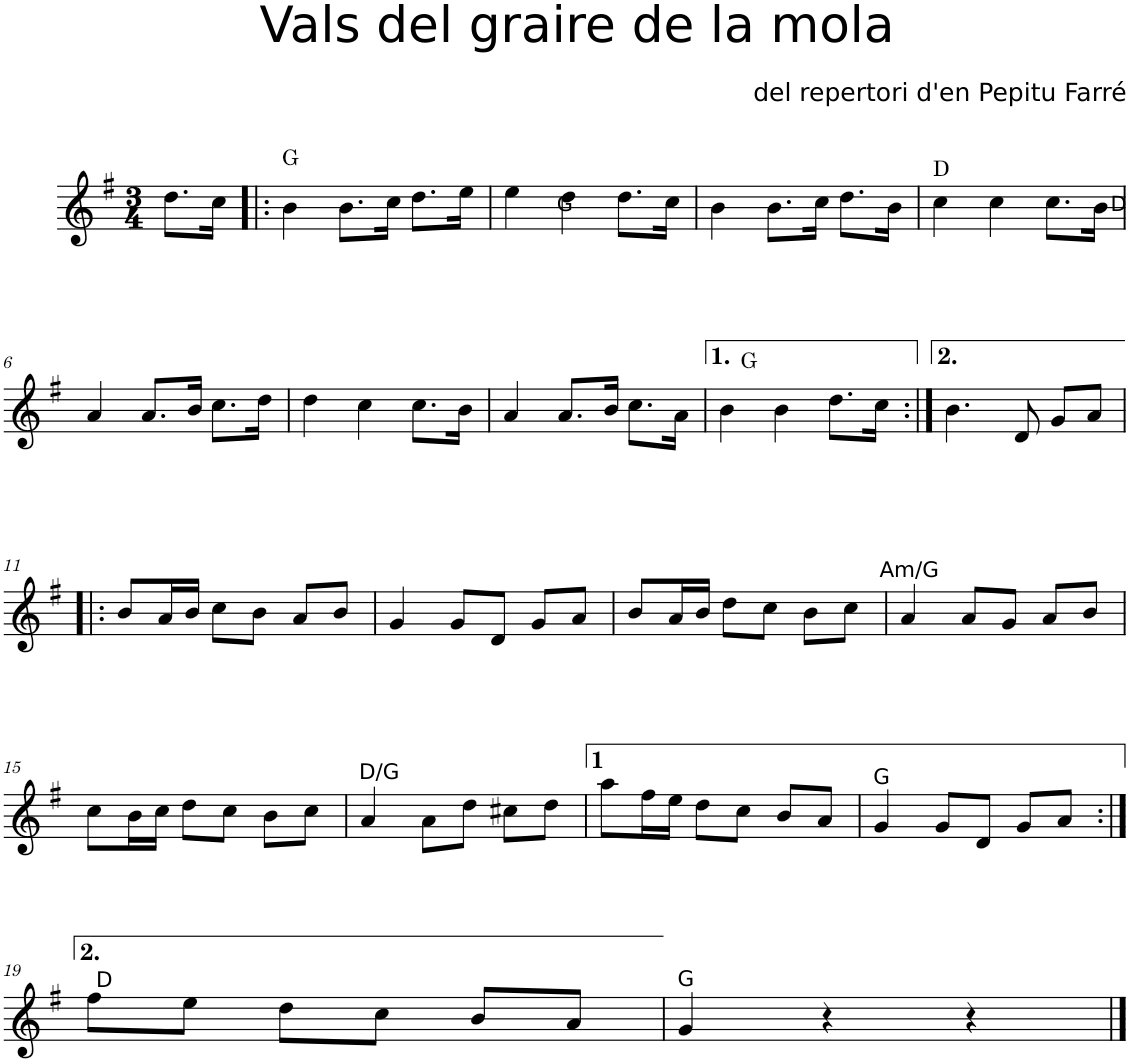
**kern
*part1
*staff1
*I"Instrument 1
*clefG2
*k[f#]
*G:
*M3/4
=1
8.dd\L
16cc\Jk
=2!|:
!LO:TX:a:t=G
4b\
8.b\L
16cc\Jk
8.dd\L
16ee\Jk
=3
4ee\
4dd\
8.dd\L
16cc\Jk
=4
4b\
8.b\L
16cc\Jk
8.dd\L
16b\Jk
=5
!LO:TX:a:t=D
4cc\
4cc\
8.cc\L
16b\Jk
!!LO:LB:g=z
=6
4a/
8.a/L
16b/Jk
8.cc\L
16dd\Jk
=7
4dd\
4cc\
8.cc\L
16b\Jk
=8
4a/
8.a/L
16b/Jk
8.cc\L
16a\Jk
=9
!LO:TX:a:t=G
4b\
4b\
8.dd\L
16cc\Jk
=10:|!
4.b\
8d/
8g/L
8a/J
!!LO:LB:g=z
=11!|:
8b/L
16a/L
16b/JJ
8cc\L
8b\J
8a/L
8b/J
=12
4g/
8g/L
8d/J
8g/L
8a/J
=13
*^
8b/L	2ryy
16a/L	.
16b/JJ	.
8dd\L	.
8cc\J	.
8b\L	8.ryy
8cc\J	.
!	!LO:TX:a:t=Am/G
.	16ryy
*v	*v
=14
4a/
8a/L
8g/J
8a/L
8b/J
!!LO:LB:g=z
=15
8cc\L
16b\L
16cc\JJ
8dd\L
8cc\J
8b\L
8cc\J
=16
!LO:TX:a:t=D/G
4a/
8a\L
8dd\J
8cc#X\L
8dd\J
=17
8aa\L
16ff#\L
16ee\JJ
8dd\L
8cc\J
8b/L
8a/J
=18
!LO:TX:a:t=G
4g/
8g/L
8d/J
8g/L
8a/J
!!LO:LB:g=z
=19:|!
!LO:TX:a:t=D
8ff#\L
8ee\J
8dd\L
8cc\J
8b/L
8a/J
=20
!LO:TX:a:t=G
4g/
4r
4r
==
*-
